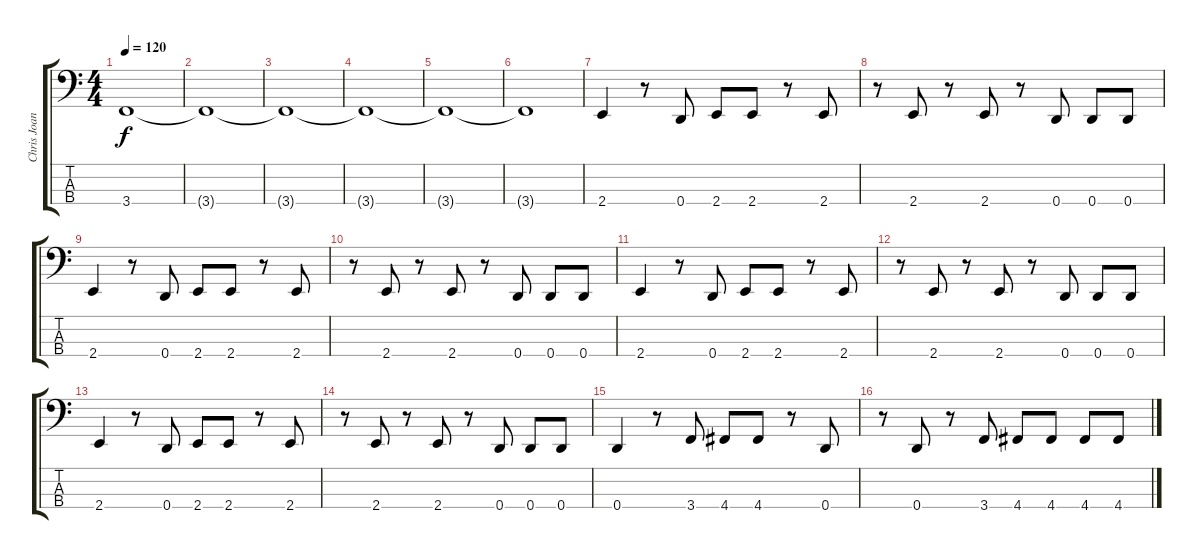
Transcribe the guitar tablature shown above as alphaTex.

\track ("Chris Joannou" "Chris Joan") {instrument electricbasspick}
\staff {score tabs}
\tuning (G2 D2 A1 D1) {hide}
\ts (4 4)
\tempo 120
\clef f4
\ks c
3.4{t}.1{dy f} |
3.4{t}.1 |
3.4{t}.1 |
3.4{t}.1 |
3.4{t}.1 |
3.4{t}.1 |
2.4.4 r.8 0.4.8 2.4.8 2.4.8 r.8 2.4.8 |
r.8 2.4.8 r.8 2.4.8 r.8 0.4.8 0.4.8 0.4.8 |
2.4.4 r.8 0.4.8 2.4.8 2.4.8 r.8 2.4.8 |
r.8 2.4.8 r.8 2.4.8 r.8 0.4.8 0.4.8 0.4.8 |
2.4.4 r.8 0.4.8 2.4.8 2.4.8 r.8 2.4.8 |
r.8 2.4.8 r.8 2.4.8 r.8 0.4.8 0.4.8 0.4.8 |
2.4.4 r.8 0.4.8 2.4.8 2.4.8 r.8 2.4.8 |
r.8 2.4.8 r.8 2.4.8 r.8 0.4.8 0.4.8 0.4.8 |
0.4.4 r.8 3.4.8 4.4.8 4.4.8 r.8 0.4.8 |
r.8 0.4.8 r.8 3.4.8 4.4.8 4.4.8 4.4.8 4.4.8
